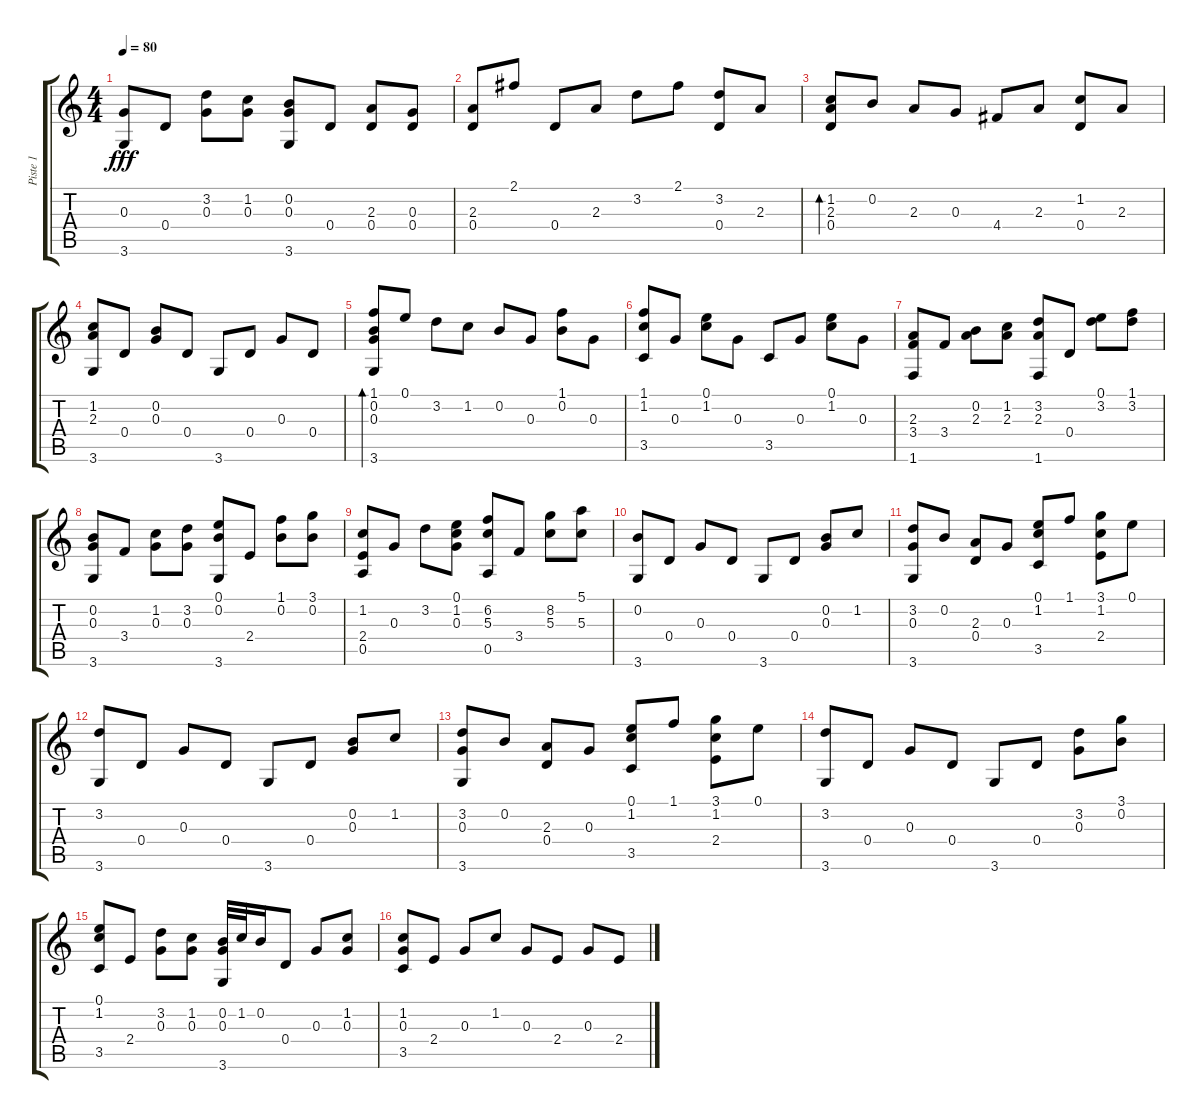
\track ("Piste 1" "Piste 1") {instrument acousticguitarnylon}
\staff {score tabs}
\tuning (E4 B3 G3 D3 A2 E2) {hide}
\ts (4 4)
\tempo 80
\clef g2
\ks c
(0.3 3.6).8{dy fff} 0.4.8 (3.2 0.3).8 (1.2 0.3).8 (0.2 0.3 3.6).8 0.4.8 (2.3 0.4).8 (0.3 0.4).8 |
(2.3 0.4).8 2.1.8 0.4.8 2.3.8 3.2.8 2.1.8 (3.2 0.4).8 2.3.8 |
(1.2 2.3 0.4).8{bd 60} 0.2.8 2.3.8 0.3.8 4.4.8 2.3.8 (1.2 0.4).8 2.3.8 |
(1.2 2.3 3.6).8 0.4.8 (0.2 0.3).8 0.4.8 3.6.8 0.4.8 0.3.8 0.4.8 |
(1.1 0.2 0.3 3.6).8{bd 60} 0.1.8 3.2.8 1.2.8 0.2.8 0.3.8 (1.1 0.2).8 0.3.8 |
(1.1 1.2 3.5).8 0.3.8 (0.1 1.2).8 0.3.8 3.5.8 0.3.8 (0.1 1.2).8 0.3.8 |
(2.3 3.4 1.6).8 3.4.8 (0.2 2.3).8 (1.2 2.3).8 (3.2 2.3 1.6).8 0.4.8 (0.1 3.2).8 (1.1 3.2).8 |
(0.2 0.3 3.6).8 3.4.8 (1.2 0.3).8 (3.2 0.3).8 (0.1 0.2 3.6).8 2.4.8 (1.1 0.2).8 (3.1 0.2).8 |
(1.2 2.4 0.5).8 0.3.8 3.2.8 (0.1 1.2 0.3).8 (6.2 5.3 0.5).8 3.4.8 (8.2 5.3).8 (5.1 5.3).8 |
(0.2 3.6).8 0.4.8 0.3.8 0.4.8 3.6.8 0.4.8 (0.2 0.3).8 1.2.8 |
(3.2 0.3 3.6).8 0.2.8 (2.3 0.4).8 0.3.8 (0.1 1.2 3.5).8 1.1.8 (3.1 1.2 2.4).8 0.1.8 |
(3.2 3.6).8 0.4.8 0.3.8 0.4.8 3.6.8 0.4.8 (0.2 0.3).8 1.2.8 |
(3.2 0.3 3.6).8 0.2.8 (2.3 0.4).8 0.3.8 (0.1 1.2 3.5).8 1.1.8 (3.1 1.2 2.4).8 0.1.8 |
(3.2 3.6).8 0.4.8 0.3.8 0.4.8 3.6.8 0.4.8 (3.2 0.3).8 (3.1 0.2).8 |
(0.1 1.2 3.5).8 2.4.8 (3.2 0.3).8 (1.2 0.3).8 (0.2 0.3 3.6).32 1.2.32 0.2.16 0.4.8 0.3.8 (1.2 0.3).8 |
(1.2 0.3 3.5).8 2.4.8 0.3.8 1.2.8 0.3.8 2.4.8 0.3.8 2.4.8
